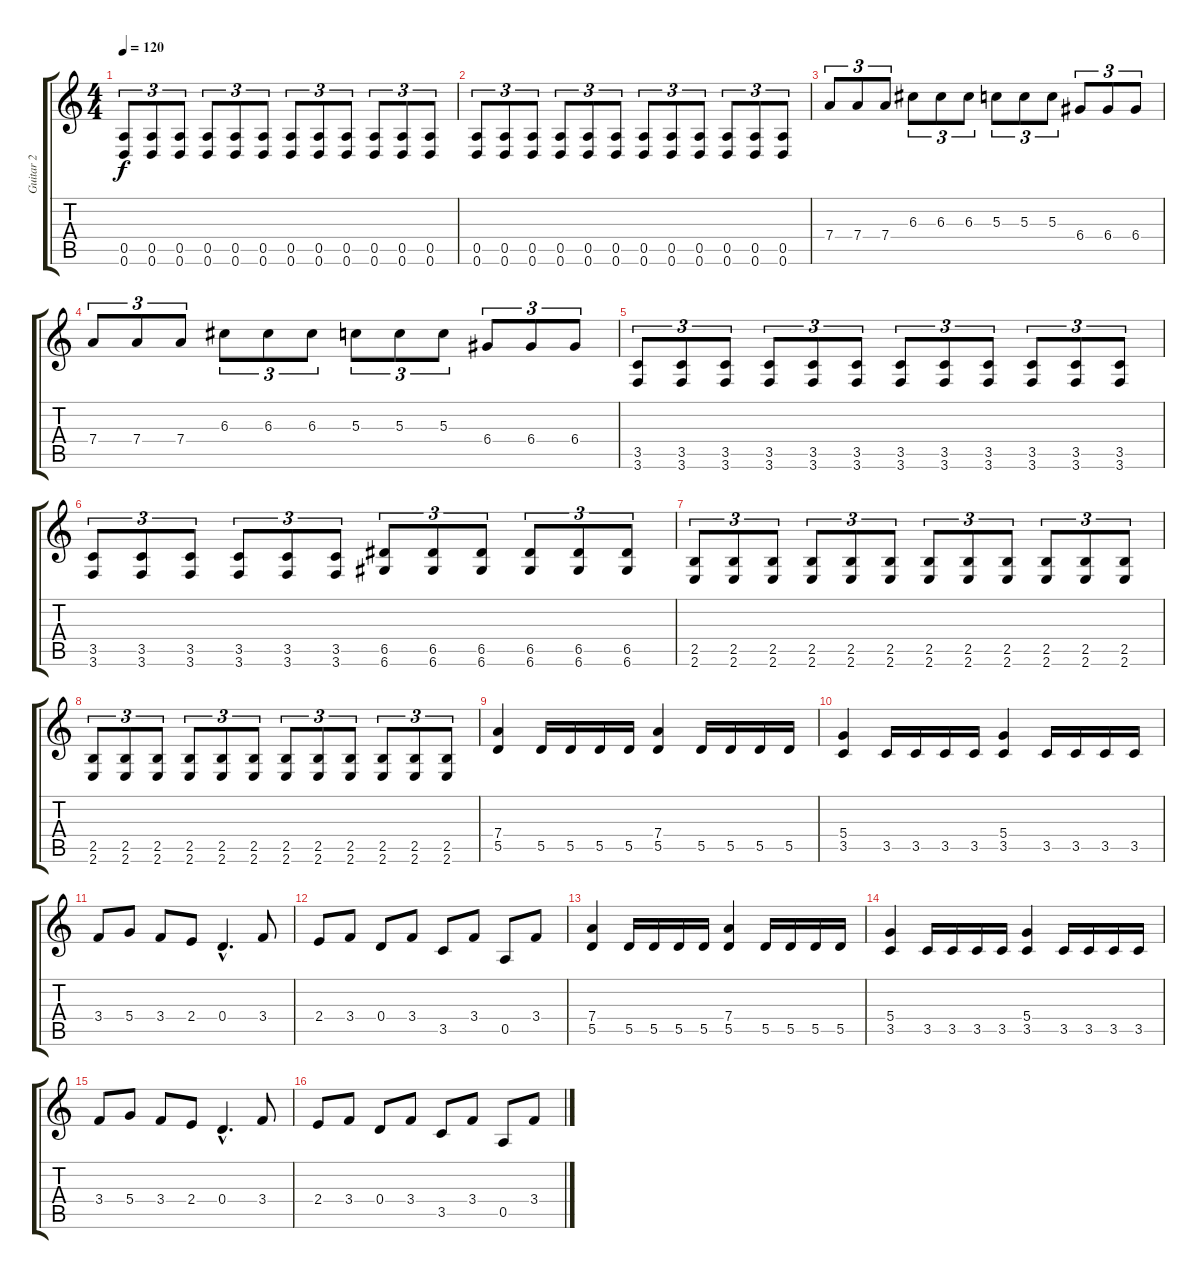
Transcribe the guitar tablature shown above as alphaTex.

\track ("Guitar 2" "Guitar 2") {instrument distortionguitar}
\staff {score tabs}
\tuning (E4 B3 G3 D3 A2 D2) {hide}
\ts (4 4)
\tempo 120
\clef g2
\ks c
(0.5 0.6).8{tu (3 2) dy f} (0.5 0.6).8{tu (3 2)} (0.5 0.6).8{tu (3 2)} (0.5 0.6).8{tu (3 2)} (0.5 0.6).8{tu (3 2)} (0.5 0.6).8{tu (3 2)} (0.5 0.6).8{tu (3 2)} (0.5 0.6).8{tu (3 2)} (0.5 0.6).8{tu (3 2)} (0.5 0.6).8{tu (3 2)} (0.5 0.6).8{tu (3 2)} (0.5 0.6).8{tu (3 2)} |
(0.5 0.6).8{tu (3 2)} (0.5 0.6).8{tu (3 2)} (0.5 0.6).8{tu (3 2)} (0.5 0.6).8{tu (3 2)} (0.5 0.6).8{tu (3 2)} (0.5 0.6).8{tu (3 2)} (0.5 0.6).8{tu (3 2)} (0.5 0.6).8{tu (3 2)} (0.5 0.6).8{tu (3 2)} (0.5 0.6).8{tu (3 2)} (0.5 0.6).8{tu (3 2)} (0.5 0.6).8{tu (3 2)} |
7.4.8{tu (3 2)} 7.4.8{tu (3 2)} 7.4.8{tu (3 2)} 6.3.8{tu (3 2)} 6.3.8{tu (3 2)} 6.3.8{tu (3 2)} 5.3.8{tu (3 2)} 5.3.8{tu (3 2)} 5.3.8{tu (3 2)} 6.4.8{tu (3 2)} 6.4.8{tu (3 2)} 6.4.8{tu (3 2)} |
7.4.8{tu (3 2)} 7.4.8{tu (3 2)} 7.4.8{tu (3 2)} 6.3.8{tu (3 2)} 6.3.8{tu (3 2)} 6.3.8{tu (3 2)} 5.3.8{tu (3 2)} 5.3.8{tu (3 2)} 5.3.8{tu (3 2)} 6.4.8{tu (3 2)} 6.4.8{tu (3 2)} 6.4.8{tu (3 2)} |
(3.5 3.6).8{tu (3 2)} (3.5 3.6).8{tu (3 2)} (3.5 3.6).8{tu (3 2)} (3.5 3.6).8{tu (3 2)} (3.5 3.6).8{tu (3 2)} (3.5 3.6).8{tu (3 2)} (3.5 3.6).8{tu (3 2)} (3.5 3.6).8{tu (3 2)} (3.5 3.6).8{tu (3 2)} (3.5 3.6).8{tu (3 2)} (3.5 3.6).8{tu (3 2)} (3.5 3.6).8{tu (3 2)} |
(3.5 3.6).8{tu (3 2)} (3.5 3.6).8{tu (3 2)} (3.5 3.6).8{tu (3 2)} (3.5 3.6).8{tu (3 2)} (3.5 3.6).8{tu (3 2)} (3.5 3.6).8{tu (3 2)} (6.5 6.6).8{tu (3 2)} (6.5 6.6).8{tu (3 2)} (6.5 6.6).8{tu (3 2)} (6.5 6.6).8{tu (3 2)} (6.5 6.6).8{tu (3 2)} (6.5 6.6).8{tu (3 2)} |
(2.5 2.6).8{tu (3 2)} (2.5 2.6).8{tu (3 2)} (2.5 2.6).8{tu (3 2)} (2.5 2.6).8{tu (3 2)} (2.5 2.6).8{tu (3 2)} (2.5 2.6).8{tu (3 2)} (2.5 2.6).8{tu (3 2)} (2.5 2.6).8{tu (3 2)} (2.5 2.6).8{tu (3 2)} (2.5 2.6).8{tu (3 2)} (2.5 2.6).8{tu (3 2)} (2.5 2.6).8{tu (3 2)} |
(2.5 2.6).8{tu (3 2)} (2.5 2.6).8{tu (3 2)} (2.5 2.6).8{tu (3 2)} (2.5 2.6).8{tu (3 2)} (2.5 2.6).8{tu (3 2)} (2.5 2.6).8{tu (3 2)} (2.5 2.6).8{tu (3 2)} (2.5 2.6).8{tu (3 2)} (2.5 2.6).8{tu (3 2)} (2.5 2.6).8{tu (3 2)} (2.5 2.6).8{tu (3 2)} (2.5 2.6).8{tu (3 2)} |
(7.4 5.5).4 5.5.16 5.5.16 5.5.16 5.5.16 (7.4 5.5).4 5.5.16 5.5.16 5.5.16 5.5.16 |
(5.4 3.5).4 3.5.16 3.5.16 3.5.16 3.5.16 (5.4 3.5).4 3.5.16 3.5.16 3.5.16 3.5.16 |
3.4.8 5.4.8 3.4.8 2.4.8 0.4{hac}.4{d} 3.4.8 |
2.4.8 3.4.8 0.4.8 3.4.8 3.5.8 3.4.8 0.5.8 3.4.8 |
(7.4 5.5).4 5.5.16 5.5.16 5.5.16 5.5.16 (7.4 5.5).4 5.5.16 5.5.16 5.5.16 5.5.16 |
(5.4 3.5).4 3.5.16 3.5.16 3.5.16 3.5.16 (5.4 3.5).4 3.5.16 3.5.16 3.5.16 3.5.16 |
3.4.8 5.4.8 3.4.8 2.4.8 0.4{hac}.4{d} 3.4.8 |
2.4.8 3.4.8 0.4.8 3.4.8 3.5.8 3.4.8 0.5.8 3.4.8
